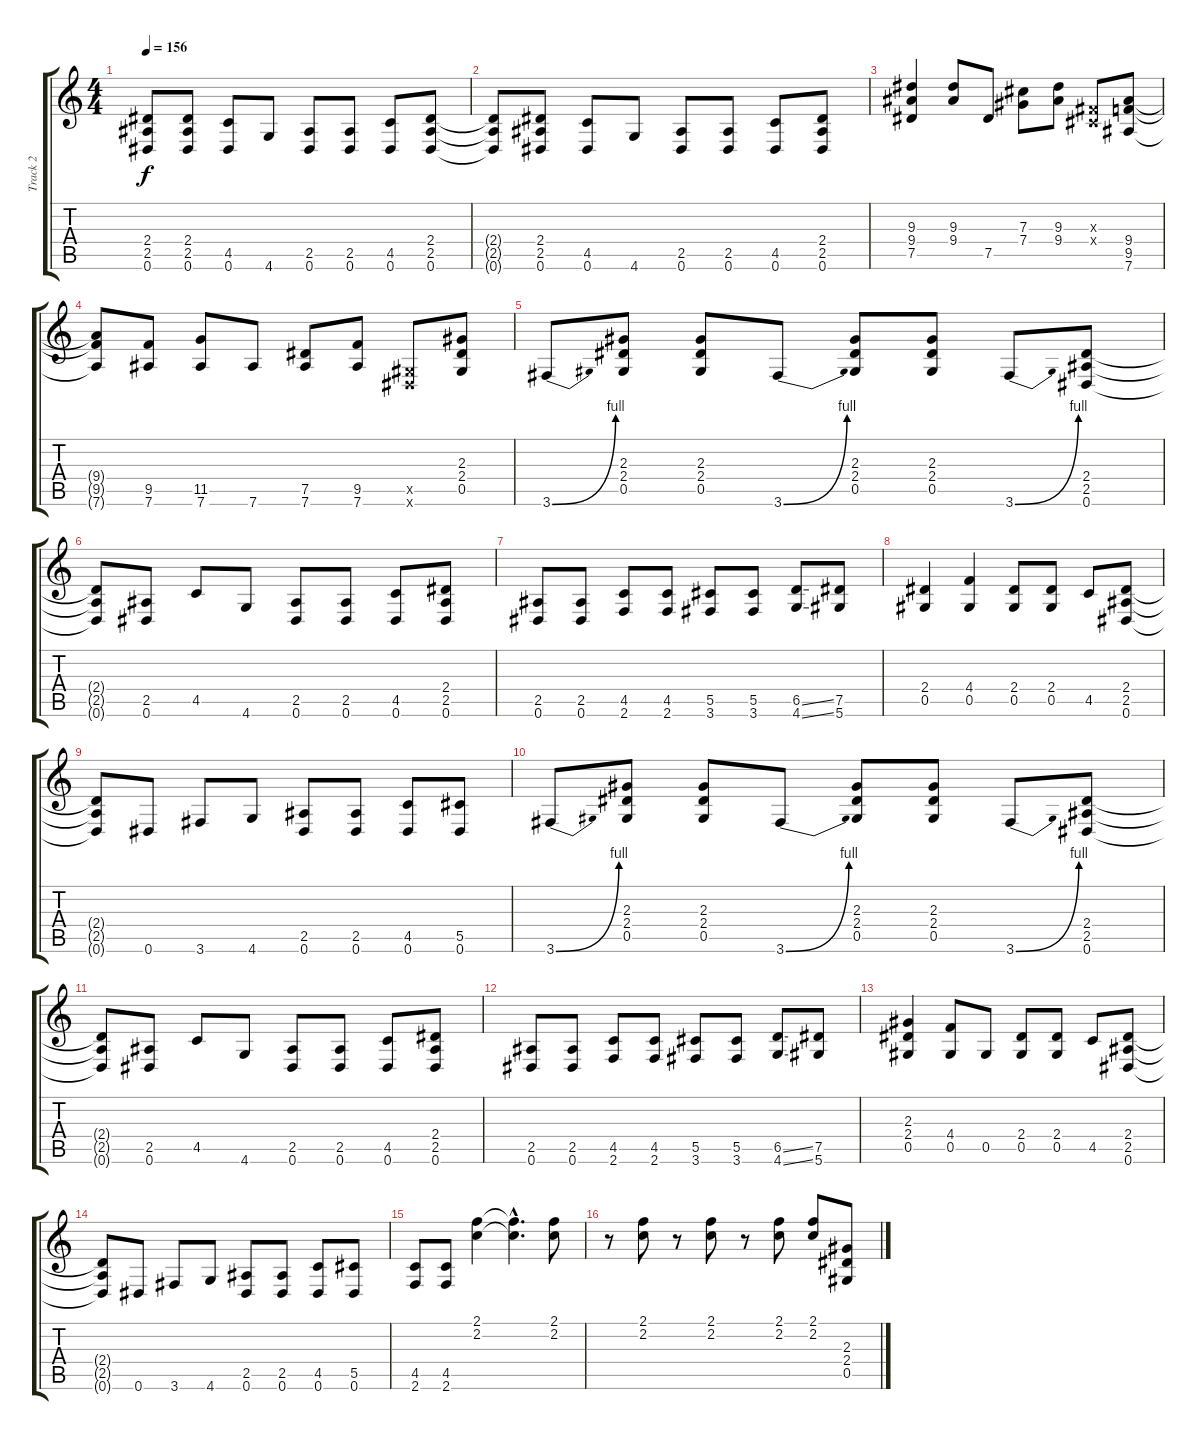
\track ("Track 2" "Track 2") {instrument overdrivenguitar}
\staff {score tabs}
\tuning (Eb4 Bb3 Gb3 Db3 Ab2 Eb2) {hide}
\ts (4 4)
\tempo 156
\clef g2
\ks c
(2.4{t} 2.5{t} 0.6{t}).8{dy f} (2.4 2.5 0.6).8 (4.5 0.6).8 4.6.8 (2.5 0.6).8 (2.5 0.6).8 (4.5 0.6).8 (2.4 2.5 0.6).8 |
(2.4{t} 2.5{t} 0.6{t}).8 (2.4 2.5 0.6).8 (4.5 0.6).8 4.6.8 (2.5 0.6).8 (2.5 0.6).8 (4.5 0.6).8 (2.4 2.5 0.6).8 |
(9.3 9.4 7.5).4 (9.3 9.4).8 7.5.8 (7.3 7.4).8 (9.3 9.4).8 (0.3{x} 0.4{x}).8 (9.4 9.5 7.6).8 |
(9.4{t} 9.5{t} 7.6{t}).8 (9.5 7.6).8 (11.5 7.6).8 7.6.8 (7.5 7.6).8 (9.5 7.6).8 (0.5{x} 0.6{x}).8 (2.3 2.4 0.5).8 |
3.6{be (bend 0 0 60 4)}.8 (2.3 2.4 0.5).8 (2.3 2.4 0.5).8 3.6{be (bend 0 0 60 4)}.8 (2.3 2.4 0.5).8 (2.3 2.4 0.5).8 3.6{be (bend 0 0 60 4)}.8 (2.4 2.5 0.6).8 |
(2.4{t} 2.5{t} 0.6{t}).8 (2.5 0.6).8 4.5.8 4.6.8 (2.5 0.6).8 (2.5 0.6).8 (4.5 0.6).8 (2.4 2.5 0.6).8 |
(2.5 0.6).8 (2.5 0.6).8 (4.5 2.6).8 (4.5 2.6).8 (5.5 3.6).8 (5.5 3.6).8 (6.5{ss} 4.6{ss}).8 (7.5 5.6).8 |
(2.4 0.5).4 (4.4 0.5).4 (2.4 0.5).8 (2.4 0.5).8 4.5.8 (2.4 2.5 0.6).8 |
(2.4{t} 2.5{t} 0.6{t}).8 0.6.8 3.6.8 4.6.8 (2.5 0.6).8 (2.5 0.6).8 (4.5 0.6).8 (5.5 0.6).8 |
3.6{be (bend 0 0 60 4)}.8 (2.3 2.4 0.5).8 (2.3 2.4 0.5).8 3.6{be (bend 0 0 60 4)}.8 (2.3 2.4 0.5).8 (2.3 2.4 0.5).8 3.6{be (bend 0 0 60 4)}.8 (2.4 2.5 0.6).8 |
(2.4{t} 2.5{t} 0.6{t}).8 (2.5 0.6).8 4.5.8 4.6.8 (2.5 0.6).8 (2.5 0.6).8 (4.5 0.6).8 (2.4 2.5 0.6).8 |
(2.5 0.6).8 (2.5 0.6).8 (4.5 2.6).8 (4.5 2.6).8 (5.5 3.6).8 (5.5 3.6).8 (6.5{ss} 4.6{ss}).8 (7.5 5.6).8 |
(2.3 2.4 0.5).4 (4.4 0.5).8 0.5.8 (2.4 0.5).8 (2.4 0.5).8 4.5.8 (2.4 2.5 0.6).8 |
(2.4{t} 2.5{t} 0.6{t}).8 0.6.8 3.6.8 4.6.8 (2.5 0.6).8 (2.5 0.6).8 (4.5 0.6).8 (5.5 0.6).8 |
(4.5 2.6).8 (4.5 2.6).8 (2.1 2.2).4 (2.1{hac t} 2.2{hac t}).4{d} (2.1 2.2).8 |
r.8 (2.1 2.2).8 r.8 (2.1 2.2).8 r.8 (2.1 2.2).8 (2.1 2.2).8 (2.3 2.4 0.5).8
